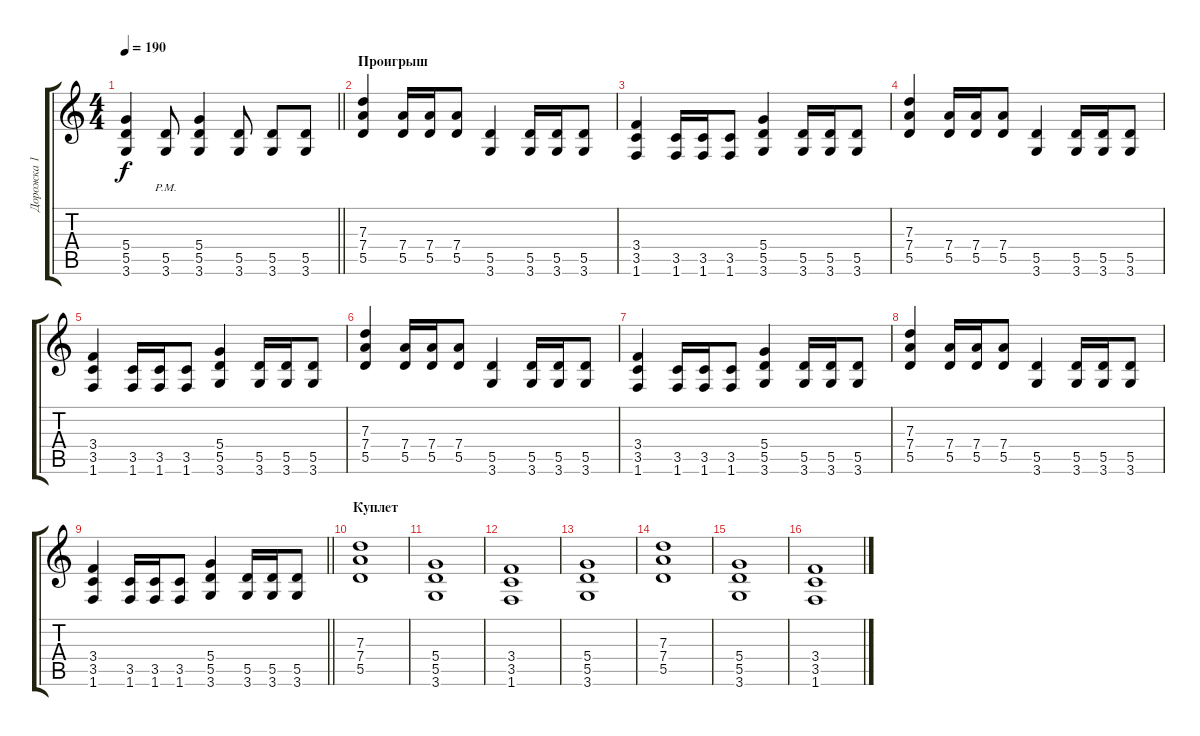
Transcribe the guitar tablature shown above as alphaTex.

\track ("Дорожка 1" "Дорожка 1") {instrument distortionguitar}
\staff {score tabs}
\tuning (E4 B3 G3 D3 A2 E2) {hide}
\ts (4 4)
\tempo 190
\clef g2
\barLineRight lightlight
\ks c
(5.4 5.5 3.6).4{dy f} (5.5{pm} 3.6{pm}).8 (5.4 5.5 3.6).4 (5.5 3.6).8 (5.5 3.6).8 (5.5 3.6).8 |
\section ("" "Проигрыш")
(7.3 7.4 5.5).4 (7.4 5.5).16 (7.4 5.5).16 (7.4 5.5).8 (5.5 3.6).4 (5.5 3.6).16 (5.5 3.6).16 (5.5 3.6).8 |
(3.4 3.5 1.6).4 (3.5 1.6).16 (3.5 1.6).16 (3.5 1.6).8 (5.4 5.5 3.6).4 (5.5 3.6).16 (5.5 3.6).16 (5.5 3.6).8 |
(7.3 7.4 5.5).4 (7.4 5.5).16 (7.4 5.5).16 (7.4 5.5).8 (5.5 3.6).4 (5.5 3.6).16 (5.5 3.6).16 (5.5 3.6).8 |
(3.4 3.5 1.6).4 (3.5 1.6).16 (3.5 1.6).16 (3.5 1.6).8 (5.4 5.5 3.6).4 (5.5 3.6).16 (5.5 3.6).16 (5.5 3.6).8 |
(7.3 7.4 5.5).4 (7.4 5.5).16 (7.4 5.5).16 (7.4 5.5).8 (5.5 3.6).4 (5.5 3.6).16 (5.5 3.6).16 (5.5 3.6).8 |
(3.4 3.5 1.6).4 (3.5 1.6).16 (3.5 1.6).16 (3.5 1.6).8 (5.4 5.5 3.6).4 (5.5 3.6).16 (5.5 3.6).16 (5.5 3.6).8 |
(7.3 7.4 5.5).4 (7.4 5.5).16 (7.4 5.5).16 (7.4 5.5).8 (5.5 3.6).4 (5.5 3.6).16 (5.5 3.6).16 (5.5 3.6).8 |
\barLineRight lightlight
(3.4 3.5 1.6).4 (3.5 1.6).16 (3.5 1.6).16 (3.5 1.6).8 (5.4 5.5 3.6).4 (5.5 3.6).16 (5.5 3.6).16 (5.5 3.6).8 |
\section ("" "Куплет")
(7.3 7.4 5.5).1 |
(5.4 5.5 3.6).1 |
(3.4 3.5 1.6).1 |
(5.4 5.5 3.6).1 |
(7.3 7.4 5.5).1 |
(5.4 5.5 3.6).1 |
(3.4 3.5 1.6).1
